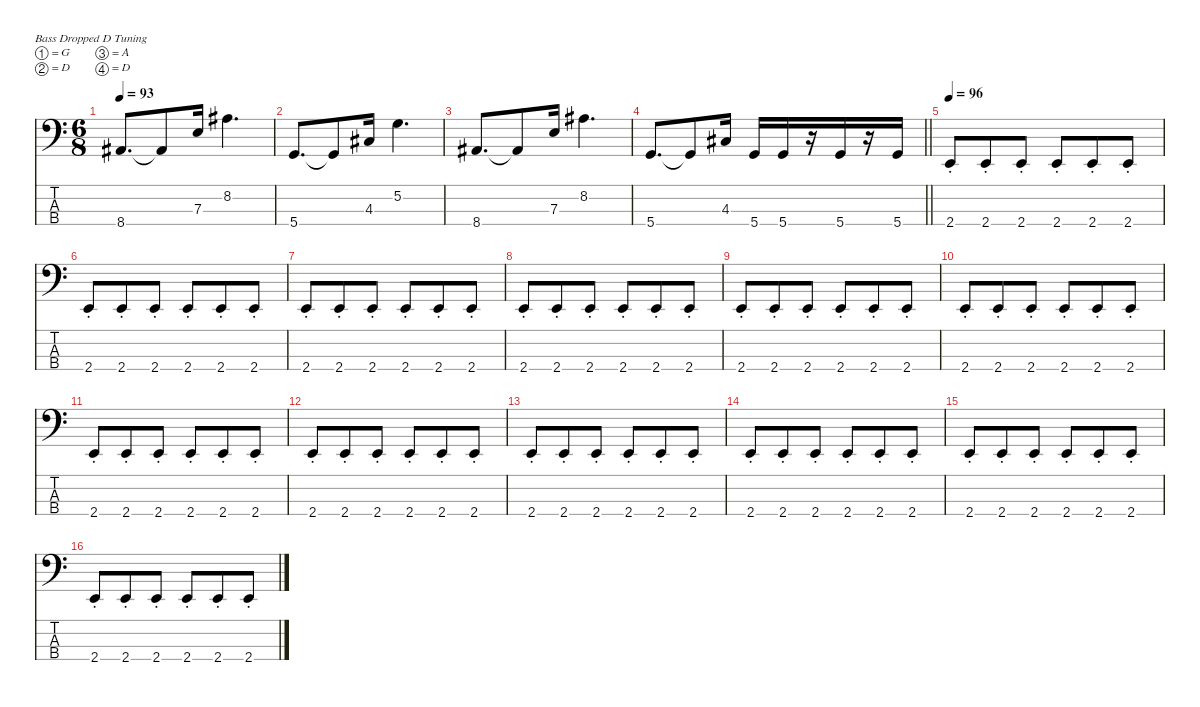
\defaultSystemsLayout 4
\hideDynamics
\bracketExtendMode nobrackets
\singleTrackTrackNamePolicy hidden
\multiTrackTrackNamePolicy hidden
\firstSystemTrackNameMode fullname
\firstSystemTrackNameOrientation horizontal
\otherSystemsTrackNameOrientation horizontal
\track ("Bass [Martin Mendez]" "el.bs.") {defaultSystemsLayout 4 instrument electricbassfinger}
\staff {score tabs}
\tuning (G2 D2 A1 D1)
\ts (6 8)
\tempo 93
\clef f4
\ks c
8.4{acc #}.8{d dy mf beam Up} 8.4{t acc #}.8{beam Up} 7.3.16{beam Up} 8.2{acc #}.4{d beam Down} |
5.4.8{d beam Up} 5.4{t}.8{beam Up} 4.3{acc #}.16{beam Up} 5.2.4{d beam Down} |
8.4{acc #}.8{d beam Up} 8.4{t acc #}.8{beam Up} 7.3.16{beam Up} 8.2{acc #}.4{d beam Down} |
\barLineRight lightlight
5.4.8{d beam Up} 5.4{t}.8{beam Up} 4.3{acc #}.16{beam Up} 5.4.16{beam Up} 5.4.16{beam Up} r.16{beam Up} 5.4.16{beam Up} r.16{beam Up} 5.4.16{beam Up} |
\tempo 96
2.4{st}.8{beam Up} 2.4{st}.8{beam Up} 2.4{st}.8{beam Up} 2.4{st}.8{beam Up} 2.4{st}.8{beam Up} 2.4{st}.8{beam Up} |
2.4{st}.8{beam Up} 2.4{st}.8{beam Up} 2.4{st}.8{beam Up} 2.4{st}.8{beam Up} 2.4{st}.8{beam Up} 2.4{st}.8{beam Up} |
2.4{st}.8{beam Up} 2.4{st}.8{beam Up} 2.4{st}.8{beam Up} 2.4{st}.8{beam Up} 2.4{st}.8{beam Up} 2.4{st}.8{beam Up} |
2.4{st}.8{beam Up} 2.4{st}.8{beam Up} 2.4{st}.8{beam Up} 2.4{st}.8{beam Up} 2.4{st}.8{beam Up} 2.4{st}.8{beam Up} |
2.4{st}.8{beam Up} 2.4{st}.8{beam Up} 2.4{st}.8{beam Up} 2.4{st}.8{beam Up} 2.4{st}.8{beam Up} 2.4{st}.8{beam Up} |
2.4{st}.8{beam Up} 2.4{st}.8{beam Up} 2.4{st}.8{beam Up} 2.4{st}.8{beam Up} 2.4{st}.8{beam Up} 2.4{st}.8{beam Up} |
2.4{st}.8{beam Up} 2.4{st}.8{beam Up} 2.4{st}.8{beam Up} 2.4{st}.8{beam Up} 2.4{st}.8{beam Up} 2.4{st}.8{beam Up} |
2.4{st}.8{beam Up} 2.4{st}.8{beam Up} 2.4{st}.8{beam Up} 2.4{st}.8{beam Up} 2.4{st}.8{beam Up} 2.4{st}.8{beam Up} |
2.4{st}.8{beam Up} 2.4{st}.8{beam Up} 2.4{st}.8{beam Up} 2.4{st}.8{beam Up} 2.4{st}.8{beam Up} 2.4{st}.8{beam Up} |
2.4{st}.8{beam Up} 2.4{st}.8{beam Up} 2.4{st}.8{beam Up} 2.4{st}.8{beam Up} 2.4{st}.8{beam Up} 2.4{st}.8{beam Up} |
2.4{st}.8{beam Up} 2.4{st}.8{beam Up} 2.4{st}.8{beam Up} 2.4{st}.8{beam Up} 2.4{st}.8{beam Up} 2.4{st}.8{beam Up} |
2.4{st}.8{beam Up} 2.4{st}.8{beam Up} 2.4{st}.8{beam Up} 2.4{st}.8{beam Up} 2.4{st}.8{beam Up} 2.4{st}.8{beam Up}
